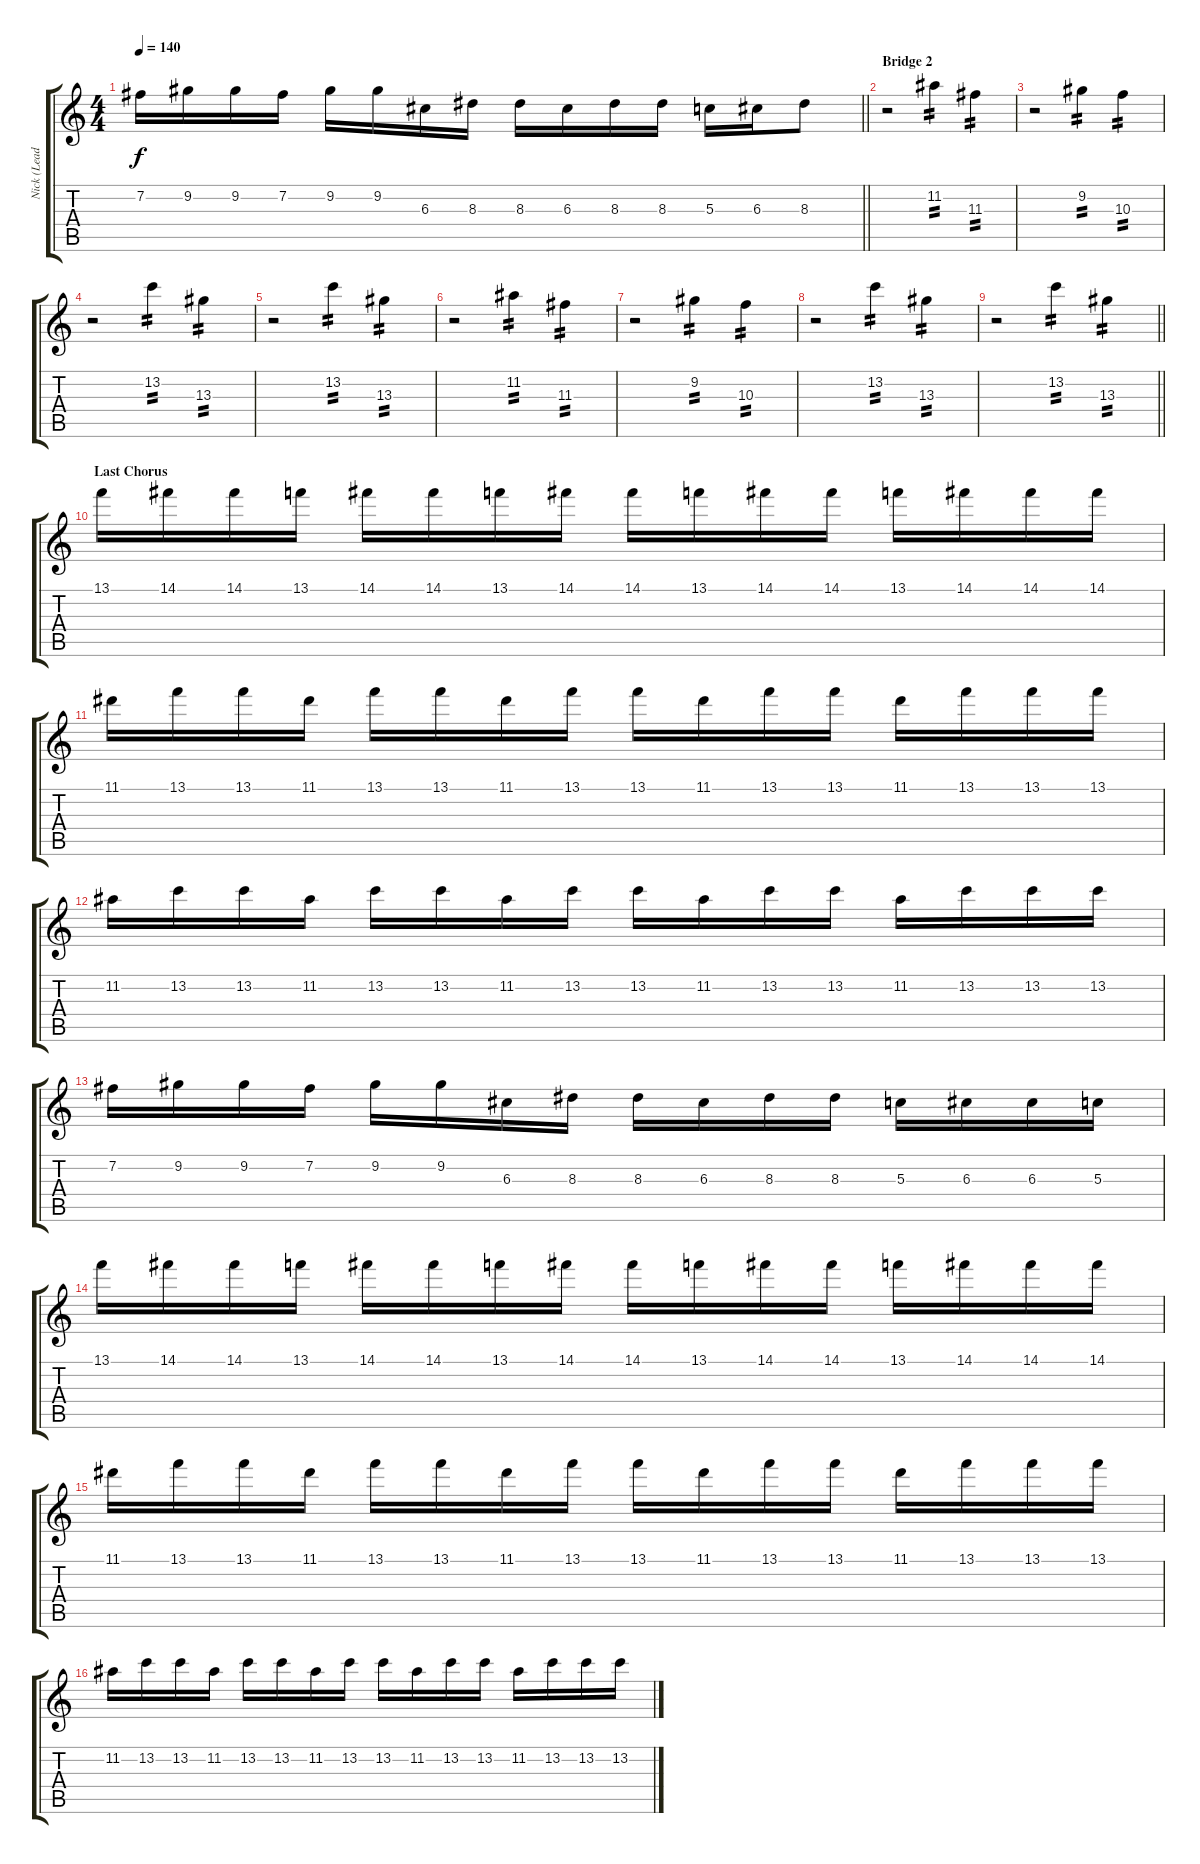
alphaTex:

\track ("Nick (Lead)" "Nick (Lead") {instrument overdrivenguitar}
\staff {score tabs}
\tuning (E4 B3 G3 D3 A2 E2) {hide}
\ts (4 4)
\tempo 140
\clef g2
\barLineRight lightlight
\ks c
7.2.16{dy f} 9.2.16 9.2.16 7.2.16 9.2.16 9.2.16 6.3.16 8.3.16 8.3.16 6.3.16 8.3.16 8.3.16 5.3.16 6.3.16 8.3.8 |
\section ("" "Bridge 2")
r.2 11.2.4{tp 2} 11.3.4{tp 2} |
r.2 9.2.4{tp 2} 10.3.4{tp 2} |
r.2 13.2.4{tp 2} 13.3.4{tp 2} |
r.2 13.2.4{tp 2} 13.3.4{tp 2} |
r.2 11.2.4{tp 2} 11.3.4{tp 2} |
r.2 9.2.4{tp 2} 10.3.4{tp 2} |
r.2 13.2.4{tp 2} 13.3.4{tp 2} |
\barLineRight lightlight
r.2 13.2.4{tp 2} 13.3.4{tp 2} |
\section ("" "Last Chorus")
13.1.16 14.1.16 14.1.16 13.1.16 14.1.16 14.1.16 13.1.16 14.1.16 14.1.16 13.1.16 14.1.16 14.1.16 13.1.16 14.1.16 14.1.16 14.1.16 |
11.1.16 13.1.16 13.1.16 11.1.16 13.1.16 13.1.16 11.1.16 13.1.16 13.1.16 11.1.16 13.1.16 13.1.16 11.1.16 13.1.16 13.1.16 13.1.16 |
11.2.16 13.2.16 13.2.16 11.2.16 13.2.16 13.2.16 11.2.16 13.2.16 13.2.16 11.2.16 13.2.16 13.2.16 11.2.16 13.2.16 13.2.16 13.2.16 |
7.2.16 9.2.16 9.2.16 7.2.16 9.2.16 9.2.16 6.3.16 8.3.16 8.3.16 6.3.16 8.3.16 8.3.16 5.3.16 6.3.16 6.3.16 5.3.16 |
13.1.16 14.1.16 14.1.16 13.1.16 14.1.16 14.1.16 13.1.16 14.1.16 14.1.16 13.1.16 14.1.16 14.1.16 13.1.16 14.1.16 14.1.16 14.1.16 |
11.1.16 13.1.16 13.1.16 11.1.16 13.1.16 13.1.16 11.1.16 13.1.16 13.1.16 11.1.16 13.1.16 13.1.16 11.1.16 13.1.16 13.1.16 13.1.16 |
11.2.16 13.2.16 13.2.16 11.2.16 13.2.16 13.2.16 11.2.16 13.2.16 13.2.16 11.2.16 13.2.16 13.2.16 11.2.16 13.2.16 13.2.16 13.2.16
